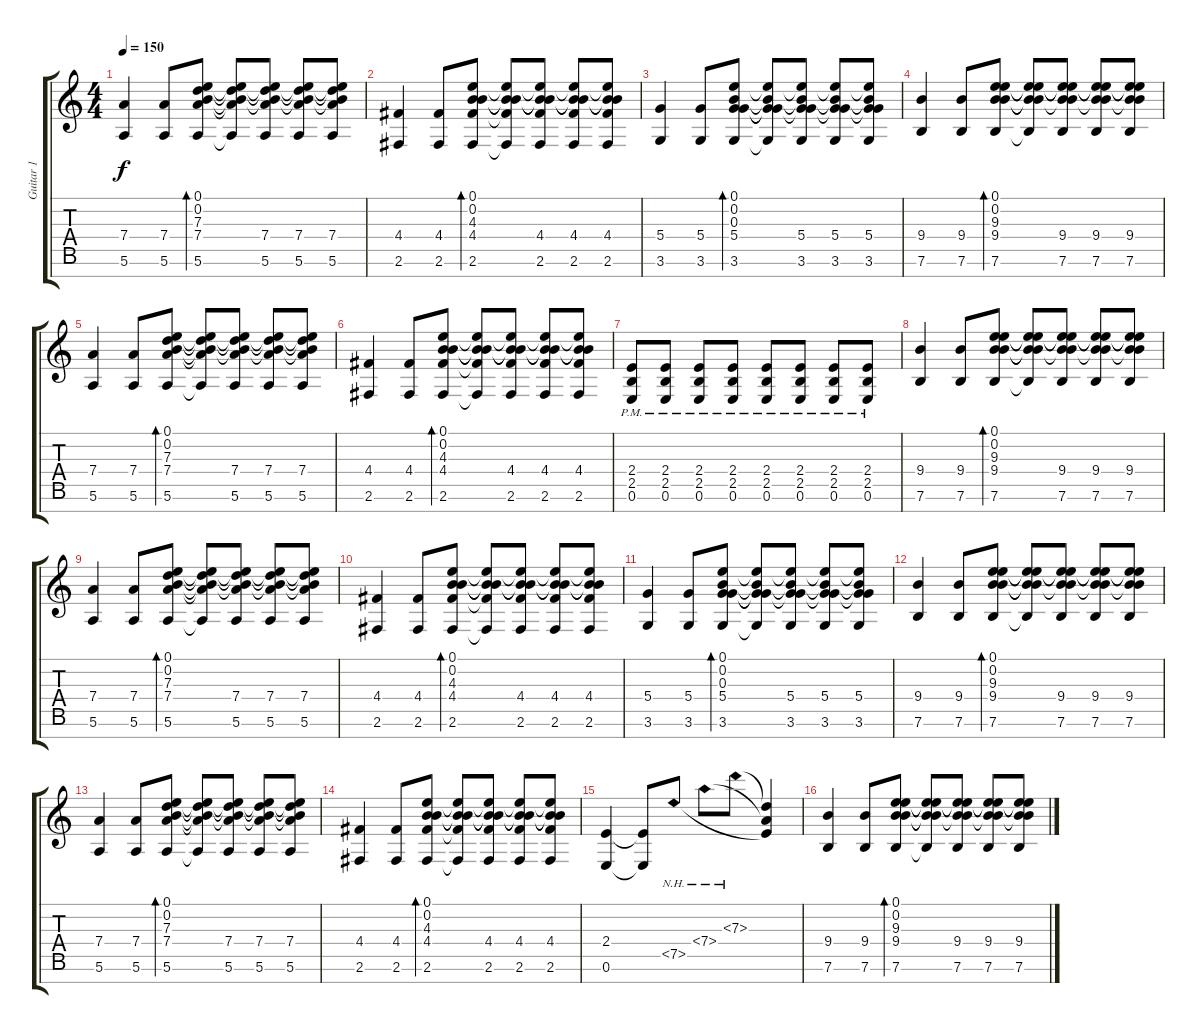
\track ("Guitar 1" "Guitar 1") {instrument distortionguitar}
\staff {score tabs}
\tuning (E4 B3 G3 D3 A2 E2 B1) {hide}
\ts (4 4)
\tempo 150
\clef g2
\ks c
(7.4 5.6).4{dy f} (7.4 5.6).8 (0.1 0.2 7.3 7.4 5.6).8{bd 120} (0.1{t} 0.2{t} 7.3{t} 7.4{t} 5.6{t}).8 (0.1{t} 0.2{t} 7.3{t} 7.4 5.6).8 (0.1{t} 0.2{t} 7.3{t} 7.4 5.6).8 (0.1{t} 0.2{t} 7.3{t} 7.4 5.6).8 |
(4.4 2.6).4 (4.4 2.6).8 (0.1 0.2 4.3 4.4 2.6).8{bd 120} (0.1{t} 0.2{t} 4.3{t} 4.4{t} 2.6{t}).8 (0.1{t} 0.2{t} 4.3{t} 4.4 2.6).8 (0.1{t} 0.2{t} 4.3{t} 4.4 2.6).8 (0.1{t} 0.2{t} 4.3{t} 4.4 2.6).8 |
(5.4 3.6).4 (5.4 3.6).8 (0.1 0.2 0.3 5.4 3.6).8{bd 120} (0.1{t} 0.2{t} 0.3{t} 5.4{t} 3.6{t}).8 (0.1{t} 0.2{t} 0.3{t} 5.4 3.6).8 (0.1{t} 0.2{t} 0.3{t} 5.4 3.6).8 (0.1{t} 0.2{t} 0.3{t} 5.4 3.6).8 |
(9.4 7.6).4 (9.4 7.6).8 (0.1 0.2 9.3 9.4 7.6).8{bd 120} (0.1{t} 0.2{t} 9.3{t} 9.4{t} 7.6{t}).8 (0.1{t} 0.2{t} 9.3{t} 9.4 7.6).8 (0.1{t} 0.2{t} 9.3{t} 9.4 7.6).8 (0.1{t} 0.2{t} 9.3{t} 9.4 7.6).8 |
(7.4 5.6).4 (7.4 5.6).8 (0.1 0.2 7.3 7.4 5.6).8{bd 120} (0.1{t} 0.2{t} 7.3{t} 7.4{t} 5.6{t}).8 (0.1{t} 0.2{t} 7.3{t} 7.4 5.6).8 (0.1{t} 0.2{t} 7.3{t} 7.4 5.6).8 (0.1{t} 0.2{t} 7.3{t} 7.4 5.6).8 |
(4.4 2.6).4 (4.4 2.6).8 (0.1 0.2 4.3 4.4 2.6).8{bd 120} (0.1{t} 0.2{t} 4.3{t} 4.4{t} 2.6{t}).8 (0.1{t} 0.2{t} 4.3{t} 4.4 2.6).8 (0.1{t} 0.2{t} 4.3{t} 4.4 2.6).8 (0.1{t} 0.2{t} 4.3{t} 4.4 2.6).8 |
(2.4{pm} 2.5{pm} 0.6{pm}).8 (2.4{pm} 2.5{pm} 0.6{pm}).8 (2.4{pm} 2.5{pm} 0.6{pm}).8 (2.4{pm} 2.5{pm} 0.6{pm}).8 (2.4{pm} 2.5{pm} 0.6{pm}).8 (2.4{pm} 2.5{pm} 0.6{pm}).8 (2.4{pm} 2.5{pm} 0.6{pm}).8 (2.4{pm} 2.5{pm} 0.6{pm}).8 |
(9.4 7.6).4 (9.4 7.6).8 (0.1 0.2 9.3 9.4 7.6).8{bd 120} (0.1{t} 0.2{t} 9.3{t} 9.4{t} 7.6{t}).8 (0.1{t} 0.2{t} 9.3{t} 9.4 7.6).8 (0.1{t} 0.2{t} 9.3{t} 9.4 7.6).8 (0.1{t} 0.2{t} 9.3{t} 9.4 7.6).8 |
(7.4 5.6).4 (7.4 5.6).8 (0.1 0.2 7.3 7.4 5.6).8{bd 120} (0.1{t} 0.2{t} 7.3{t} 7.4{t} 5.6{t}).8 (0.1{t} 0.2{t} 7.3{t} 7.4 5.6).8 (0.1{t} 0.2{t} 7.3{t} 7.4 5.6).8 (0.1{t} 0.2{t} 7.3{t} 7.4 5.6).8 |
(4.4 2.6).4 (4.4 2.6).8 (0.1 0.2 4.3 4.4 2.6).8{bd 120} (0.1{t} 0.2{t} 4.3{t} 4.4{t} 2.6{t}).8 (0.1{t} 0.2{t} 4.3{t} 4.4 2.6).8 (0.1{t} 0.2{t} 4.3{t} 4.4 2.6).8 (0.1{t} 0.2{t} 4.3{t} 4.4 2.6).8 |
(5.4 3.6).4 (5.4 3.6).8 (0.1 0.2 0.3 5.4 3.6).8{bd 120} (0.1{t} 0.2{t} 0.3{t} 5.4{t} 3.6{t}).8 (0.1{t} 0.2{t} 0.3{t} 5.4 3.6).8 (0.1{t} 0.2{t} 0.3{t} 5.4 3.6).8 (0.1{t} 0.2{t} 0.3{t} 5.4 3.6).8 |
(9.4 7.6).4 (9.4 7.6).8 (0.1 0.2 9.3 9.4 7.6).8{bd 120} (0.1{t} 0.2{t} 9.3{t} 9.4{t} 7.6{t}).8 (0.1{t} 0.2{t} 9.3{t} 9.4 7.6).8 (0.1{t} 0.2{t} 9.3{t} 9.4 7.6).8 (0.1{t} 0.2{t} 9.3{t} 9.4 7.6).8 |
(7.4 5.6).4 (7.4 5.6).8 (0.1 0.2 7.3 7.4 5.6).8{bd 120} (0.1{t} 0.2{t} 7.3{t} 7.4{t} 5.6{t}).8 (0.1{t} 0.2{t} 7.3{t} 7.4 5.6).8 (0.1{t} 0.2{t} 7.3{t} 7.4 5.6).8 (0.1{t} 0.2{t} 7.3{t} 7.4 5.6).8 |
(4.4 2.6).4 (4.4 2.6).8 (0.1 0.2 4.3 4.4 2.6).8{bd 120} (0.1{t} 0.2{t} 4.3{t} 4.4{t} 2.6{t}).8 (0.1{t} 0.2{t} 4.3{t} 4.4 2.6).8 (0.1{t} 0.2{t} 4.3{t} 4.4 2.6).8 (0.1{t} 0.2{t} 4.3{t} 4.4 2.6).8 |
(2.4 0.6).4 (2.4{t} 0.6{t}).8 7.5{nh}.8 7.4{nh}.8 7.3{nh}.8 (7.3{t} 7.4{t} 7.5{t}).4 |
(9.4 7.6).4 (9.4 7.6).8 (0.1 0.2 9.3 9.4 7.6).8{bd 120} (0.1{t} 0.2{t} 9.3{t} 9.4{t} 7.6{t}).8 (0.1{t} 0.2{t} 9.3{t} 9.4 7.6).8 (0.1{t} 0.2{t} 9.3{t} 9.4 7.6).8 (0.1{t} 0.2{t} 9.3{t} 9.4 7.6).8
